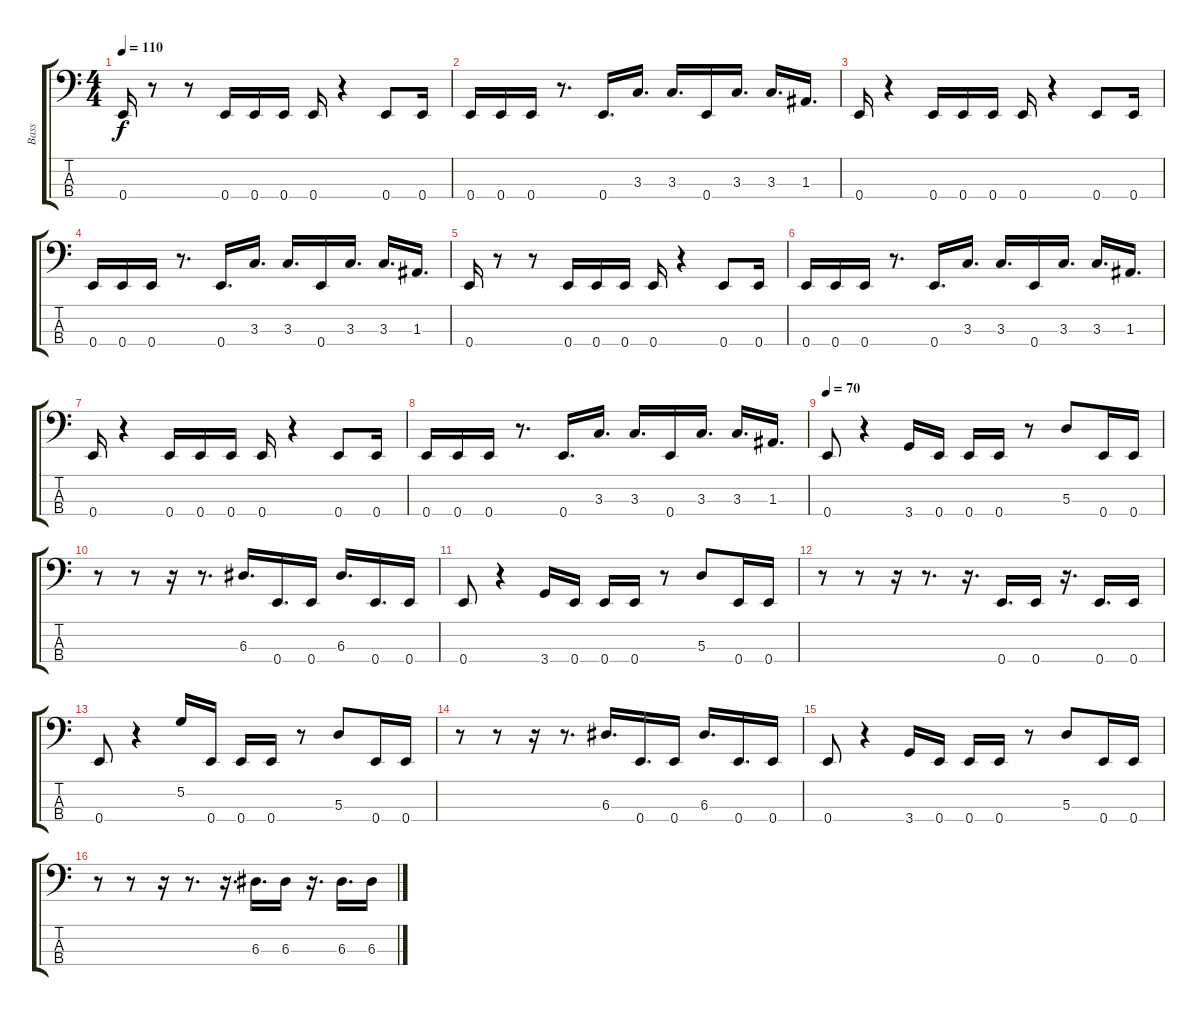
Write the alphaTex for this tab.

\track ("Bass" "Bass") {instrument electricbassfinger}
\staff {score tabs}
\tuning (G2 D2 A1 E1) {hide}
\ts (4 4)
\tempo 110
\clef f4
\ks c
0.4.16{dy f} r.8 r.8 0.4.16 0.4.16 0.4.16 0.4.16 r.4 0.4.8 0.4.16 |
0.4.16 0.4.16 0.4.16 r.8{d} 0.4.16{d} 3.3.16{d} 3.3.16{d} 0.4.16 3.3.16{d} 3.3.16{d} 1.3.16{d} |
0.4.16 r.4 0.4.16 0.4.16 0.4.16 0.4.16 r.4 0.4.8 0.4.16 |
0.4.16 0.4.16 0.4.16 r.8{d} 0.4.16{d} 3.3.16{d} 3.3.16{d} 0.4.16 3.3.16{d} 3.3.16{d} 1.3.16{d} |
0.4.16 r.8 r.8 0.4.16 0.4.16 0.4.16 0.4.16 r.4 0.4.8 0.4.16 |
0.4.16 0.4.16 0.4.16 r.8{d} 0.4.16{d} 3.3.16{d} 3.3.16{d} 0.4.16 3.3.16{d} 3.3.16{d} 1.3.16{d} |
0.4.16 r.4 0.4.16 0.4.16 0.4.16 0.4.16 r.4 0.4.8 0.4.16 |
0.4.16 0.4.16 0.4.16 r.8{d} 0.4.16{d} 3.3.16{d} 3.3.16{d} 0.4.16 3.3.16{d} 3.3.16{d} 1.3.16{d} |
\tempo 70
0.4.8 r.4 3.4.16 0.4.16 0.4.16 0.4.16 r.8 5.3.8 0.4.16 0.4.16 |
r.8 r.8 r.16 r.8{d} 6.3.16{d} 0.4.16{d} 0.4.16 6.3.16{d} 0.4.16{d} 0.4.16 |
0.4.8 r.4 3.4.16 0.4.16 0.4.16 0.4.16 r.8 5.3.8 0.4.16 0.4.16 |
r.8 r.8 r.16 r.8{d} r.16{d} 0.4.16{d} 0.4.16 r.16{d} 0.4.16{d} 0.4.16 |
0.4.8 r.4 5.2.16 0.4.16 0.4.16 0.4.16 r.8 5.3.8 0.4.16 0.4.16 |
r.8 r.8 r.16 r.8{d} 6.3.16{d} 0.4.16{d} 0.4.16 6.3.16{d} 0.4.16{d} 0.4.16 |
0.4.8 r.4 3.4.16 0.4.16 0.4.16 0.4.16 r.8 5.3.8 0.4.16 0.4.16 |
r.8 r.8 r.16 r.8{d} r.16{d} 6.3.16{d} 6.3.16 r.16{d} 6.3.16{d} 6.3.16
